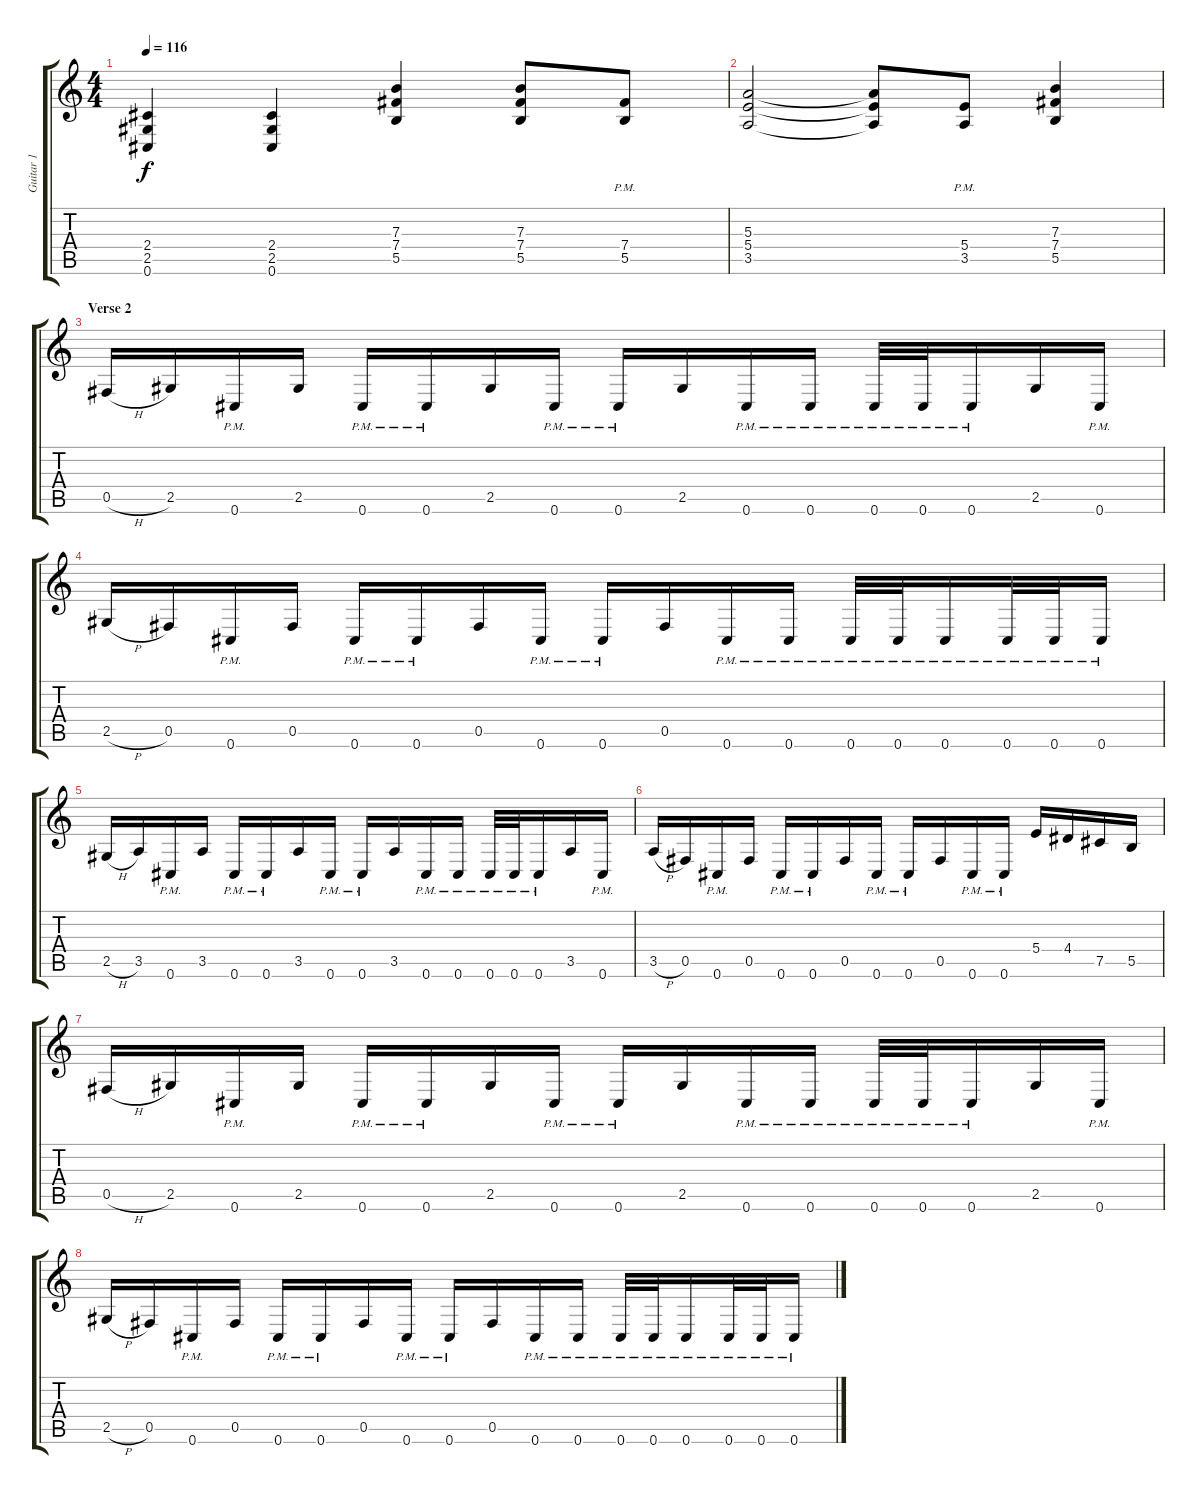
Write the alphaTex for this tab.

\track ("Guitar 1" "Guitar 1") {instrument distortionguitar}
\staff {score tabs}
\tuning (Db4 Ab3 E3 B2 Gb2 Db2) {hide}
\ts (4 4)
\tempo 116
\clef g2
\ks c
(2.4 2.5 0.6).4{dy f} (2.4 2.5 0.6).4 (7.3 7.4 5.5).4 (7.3 7.4 5.5).8 (7.4{pm} 5.5{pm}).8 |
(5.3 5.4 3.5).2 (5.3{t} 5.4{t} 3.5{t}).8 (5.4{pm} 3.5{pm}).8 (7.3 7.4 5.5).4 |
\section ("" "Verse 2")
0.5{h}.16 2.5.16 0.6{pm}.16 2.5.16 0.6{pm}.16 0.6{pm}.16 2.5.16 0.6{pm}.16 0.6{pm}.16 2.5.16 0.6{pm}.16 0.6{pm}.16 0.6{pm}.32 0.6{pm}.32 0.6{pm}.16 2.5.16 0.6{pm}.16 |
2.5{h}.16 0.5.16 0.6{pm}.16 0.5.16 0.6{pm}.16 0.6{pm}.16 0.5.16 0.6{pm}.16 0.6{pm}.16 0.5.16 0.6{pm}.16 0.6{pm}.16 0.6{pm}.32 0.6{pm}.32 0.6{pm}.16 0.6{pm}.32 0.6{pm}.32 0.6{pm}.16 |
2.5{h}.16 3.5.16 0.6{pm}.16 3.5.16 0.6{pm}.16 0.6{pm}.16 3.5.16 0.6{pm}.16 0.6{pm}.16 3.5.16 0.6{pm}.16 0.6{pm}.16 0.6{pm}.32 0.6{pm}.32 0.6{pm}.16 3.5.16 0.6{pm}.16 |
3.5{h}.16 0.5.16 0.6{pm}.16 0.5.16 0.6{pm}.16 0.6{pm}.16 0.5.16 0.6{pm}.16 0.6{pm}.16 0.5.16 0.6{pm}.16 0.6{pm}.16 5.4.16 4.4.16 7.5.16 5.5.16 |
0.5{h}.16 2.5.16 0.6{pm}.16 2.5.16 0.6{pm}.16 0.6{pm}.16 2.5.16 0.6{pm}.16 0.6{pm}.16 2.5.16 0.6{pm}.16 0.6{pm}.16 0.6{pm}.32 0.6{pm}.32 0.6{pm}.16 2.5.16 0.6{pm}.16 |
2.5{h}.16 0.5.16 0.6{pm}.16 0.5.16 0.6{pm}.16 0.6{pm}.16 0.5.16 0.6{pm}.16 0.6{pm}.16 0.5.16 0.6{pm}.16 0.6{pm}.16 0.6{pm}.32 0.6{pm}.32 0.6{pm}.16 0.6{pm}.32 0.6{pm}.32 0.6{pm}.16
